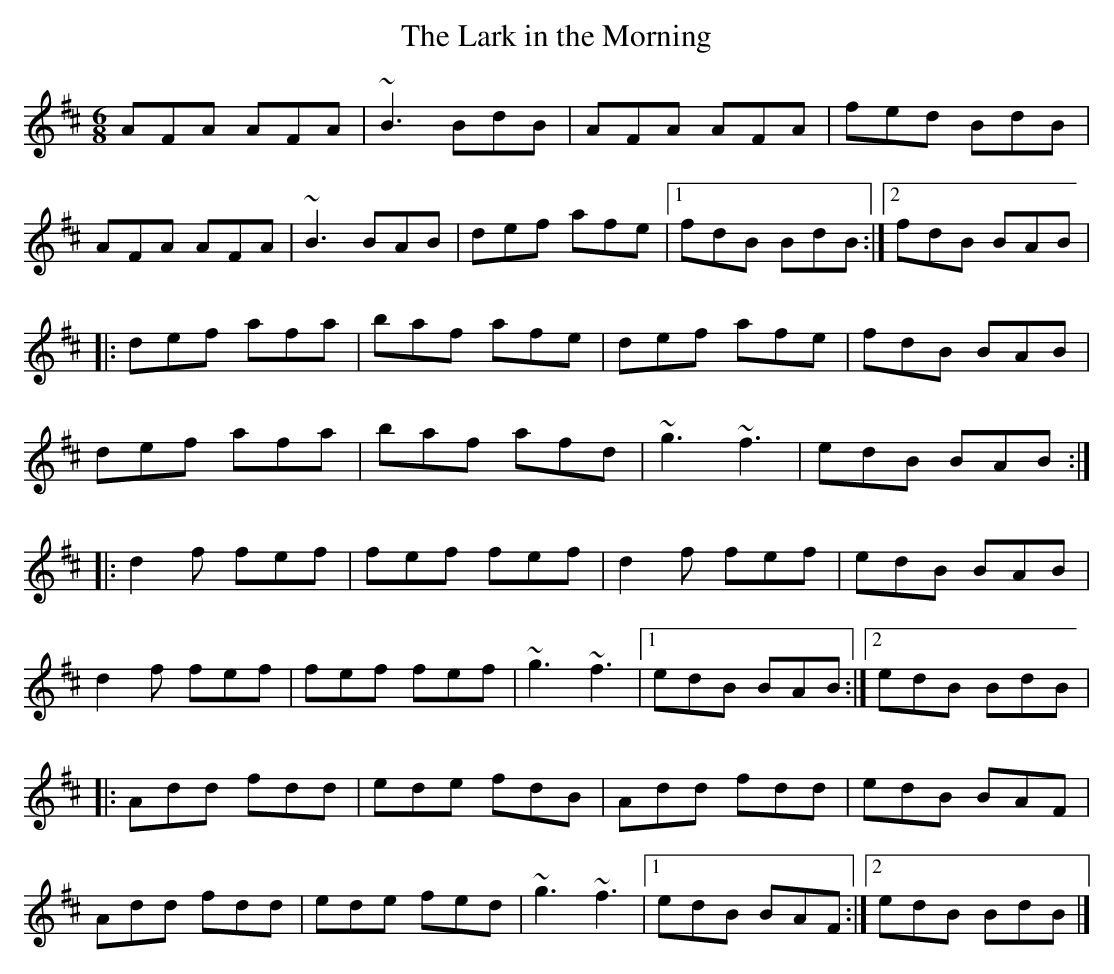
X:1
T:Lark in the Morning, The
M:6/8
L:1/8
K:D
AFA AFA|~B3 BdB|AFA AFA|fed BdB|!
AFA AFA|~B3 BAB|def afe|1fdB BdB:|2fdB BAB|!
|:def afa|baf afe|def afe|fdB BAB|!
def afa|baf afd|~g3 ~f3|edB BAB:|!
|:d2f fef|fef fef|d2f fef|edB BAB|!
d2f fef|fef fef|~g3 ~f3|1edB BAB:|2edB BdB|!
|:Add fdd|ede fdB|Add fdd|edB BAF|!
Add fdd|ede fed|~g3 ~f3|1edB BAF:|2edB BdB|]!
